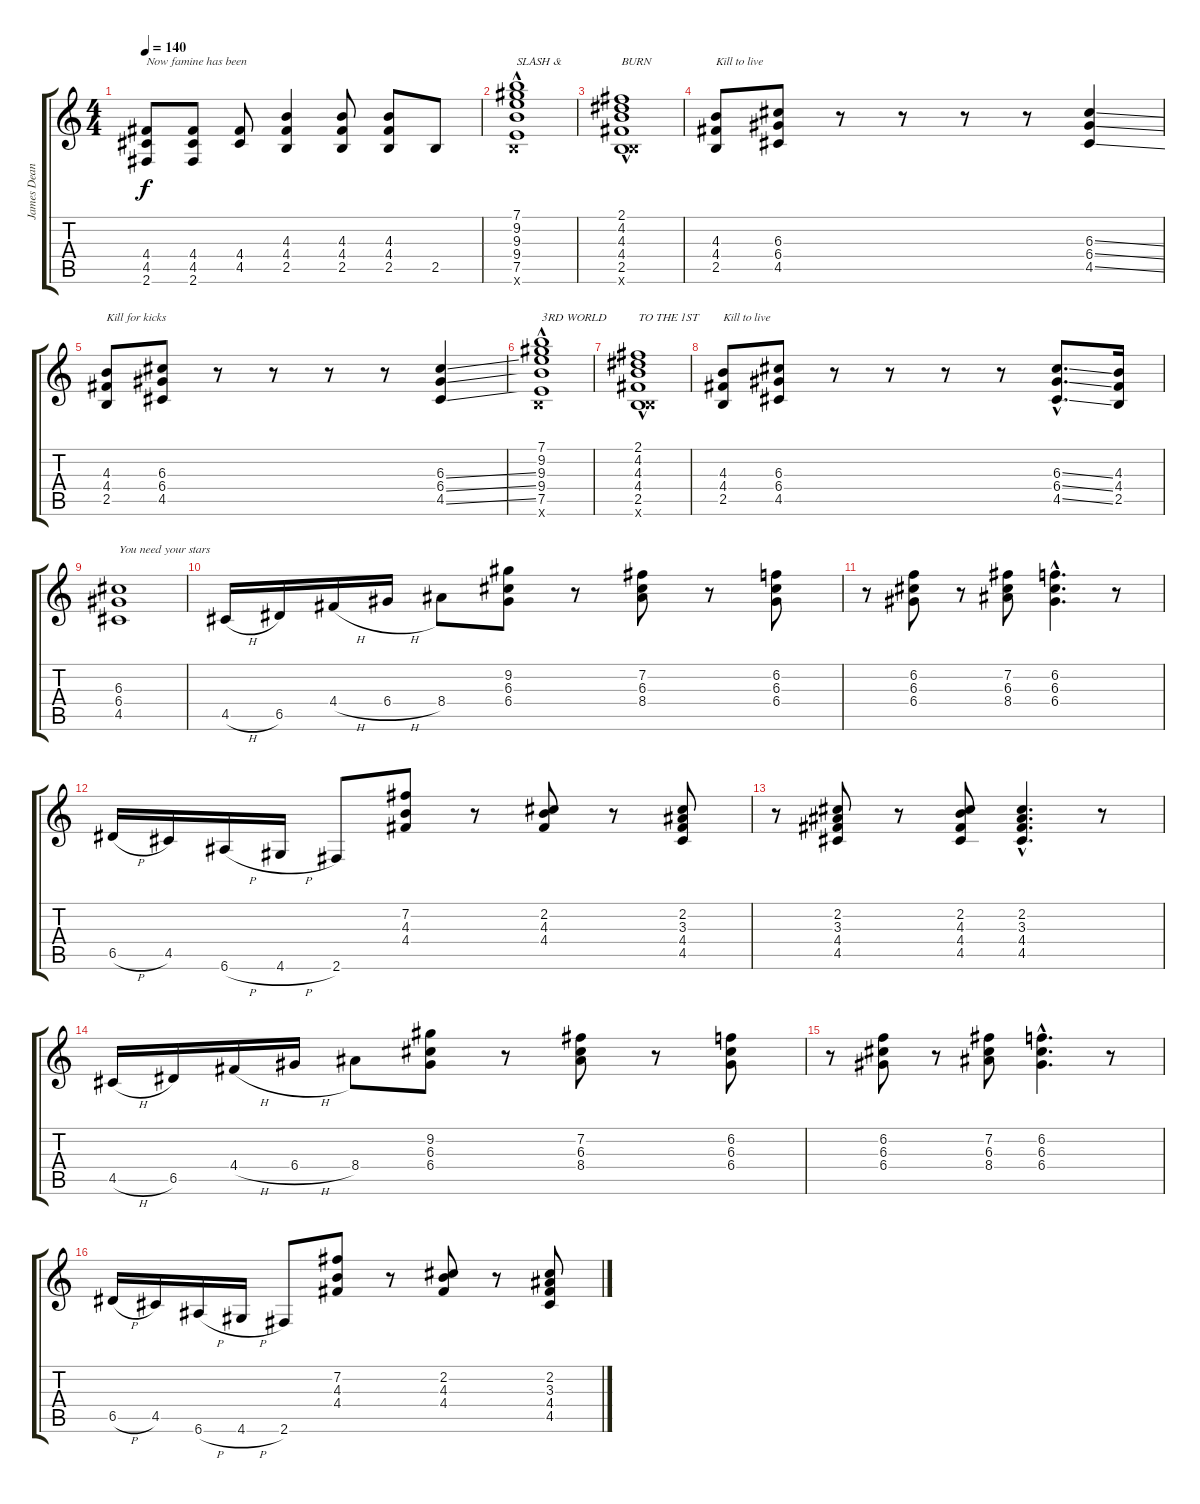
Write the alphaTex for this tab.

\track ("James Dean Bradfield" "James Dean") {instrument distortionguitar}
\staff {score tabs}
\tuning (E4 B3 G3 D3 A2 E2) {hide}
\ts (4 4)
\tempo 140
\clef g2
\ks c
(4.4 4.5 2.6).8{txt "Now famine has been" dy f} (4.4 4.5 2.6).8 (4.4 4.5).8 (4.3 4.4 2.5).4 (4.3 4.4 2.5).8 (4.3 4.4 2.5).8 2.5.8 |
(7.1 9.2{hac} 9.3 9.4 7.5 7.6{x}).1{txt "SLASH &"} |
(2.1 4.2{hac} 4.3 4.4 2.5 7.6{x}).1{txt "BURN"} |
(4.3 4.4 2.5).8{txt "Kill to live"} (6.3 6.4 4.5).8 r.8 r.8 r.8 r.8 (6.3{ss} 6.4{ss} 4.5{ss}).4 |
(4.3 4.4 2.5).8{txt "Kill for kicks"} (6.3 6.4 4.5).8 r.8 r.8 r.8 r.8 (6.3{ss} 6.4{ss} 4.5{ss}).4 |
(7.1 9.2{hac} 9.3 9.4 7.5 7.6{x}).1{txt "3RD WORLD"} |
(2.1 4.2{hac} 4.3 4.4 2.5 7.6{x}).1{txt "TO THE 1ST"} |
(4.3 4.4 2.5).8{txt "Kill to live"} (6.3 6.4 4.5).8 r.8 r.8 r.8 r.8 (6.3{ss hac} 6.4{ss hac} 4.5{ss hac}).8{d} (4.3 4.4 2.5).16 |
(6.3 6.4 4.5).1{txt "You need your stars"} |
4.5{h}.16 6.5.16 4.4{h}.16 6.4{h}.16 8.4.8 (9.2 6.3 6.4).8 r.8 (7.2 6.3 8.4).8 r.8 (6.2 6.3 6.4).8 |
r.8 (6.2 6.3 6.4).8 r.8 (7.2 6.3 8.4).8 (6.2{hac} 6.3{hac} 6.4{hac}).4{d} r.8 |
6.5{h}.16 4.5.16 6.6{h}.16 4.6{h}.16 2.6.8 (7.2 4.3 4.4).8 r.8 (2.2 4.3 4.4).8 r.8 (2.2 3.3 4.4 4.5).8 |
r.8 (2.2 3.3 4.4 4.5).8 r.8 (2.2 4.3 4.4 4.5).8 (2.2{hac} 3.3{hac} 4.4{hac} 4.5{hac}).4{d} r.8 |
4.5{h}.16 6.5.16 4.4{h}.16 6.4{h}.16 8.4.8 (9.2 6.3 6.4).8 r.8 (7.2 6.3 8.4).8 r.8 (6.2 6.3 6.4).8 |
r.8 (6.2 6.3 6.4).8 r.8 (7.2 6.3 8.4).8 (6.2{hac} 6.3{hac} 6.4{hac}).4{d} r.8 |
6.5{h}.16 4.5.16 6.6{h}.16 4.6{h}.16 2.6.8 (7.2 4.3 4.4).8 r.8 (2.2 4.3 4.4).8 r.8 (2.2 3.3 4.4 4.5).8
